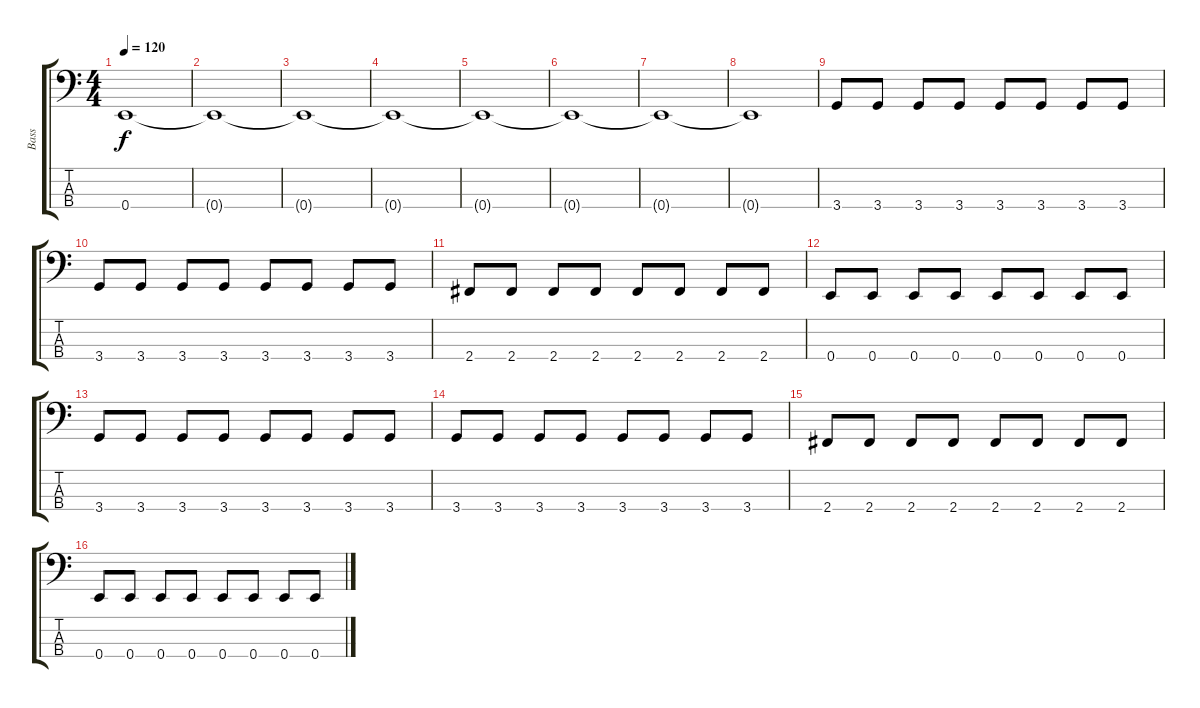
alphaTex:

\track ("Bass" "Bass") {instrument electricbasspick}
\staff {score tabs}
\tuning (G2 D2 A1 E1) {hide}
\ts (4 4)
\tempo 120
\clef f4
\ks c
0.4.1{dy f} |
0.4{t}.1 |
0.4{t}.1 |
0.4{t}.1 |
0.4{t}.1 |
0.4{t}.1 |
0.4{t}.1 |
0.4{t}.1 |
3.4.8 3.4.8 3.4.8 3.4.8 3.4.8 3.4.8 3.4.8 3.4.8 |
3.4.8 3.4.8 3.4.8 3.4.8 3.4.8 3.4.8 3.4.8 3.4.8 |
2.4.8 2.4.8 2.4.8 2.4.8 2.4.8 2.4.8 2.4.8 2.4.8 |
0.4.8 0.4.8 0.4.8 0.4.8 0.4.8 0.4.8 0.4.8 0.4.8 |
3.4.8 3.4.8 3.4.8 3.4.8 3.4.8 3.4.8 3.4.8 3.4.8 |
3.4.8 3.4.8 3.4.8 3.4.8 3.4.8 3.4.8 3.4.8 3.4.8 |
2.4.8 2.4.8 2.4.8 2.4.8 2.4.8 2.4.8 2.4.8 2.4.8 |
0.4.8 0.4.8 0.4.8 0.4.8 0.4.8 0.4.8 0.4.8 0.4.8
